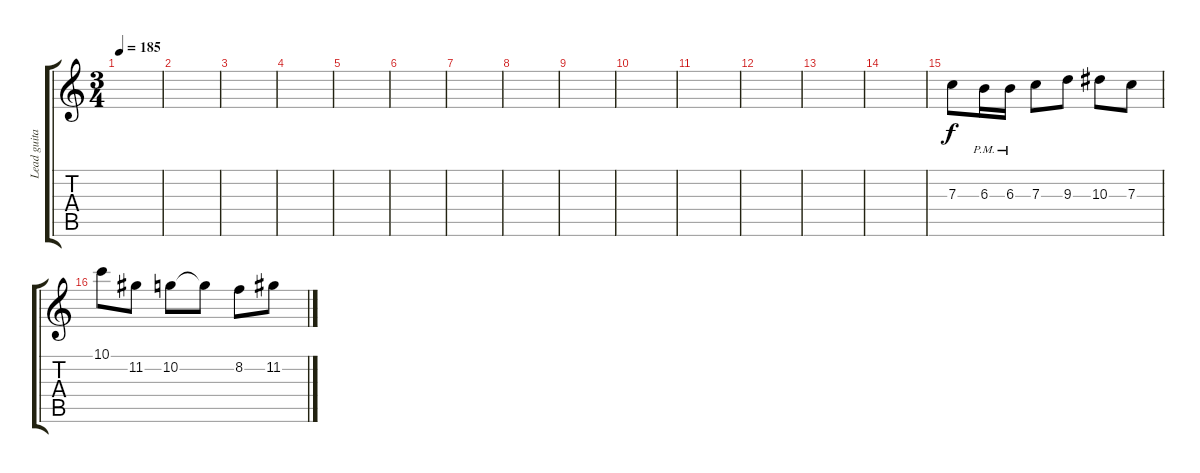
\track ("Lead guitar" "Lead guita") {instrument distortionguitar}
\staff {score tabs}
\tuning (D4 A3 F3 C3 G2 D2) {hide}
\ts (3 4)
\tempo 185
\clef g2
\ks c
|
|
|
|
|
|
|
|
|
|
|
|
|
|
7.3.8{volume 16} 6.3{pm}.16 6.3{pm}.16 7.3.8 9.3.8 10.3.8 7.3.8 |
10.1.8 11.2.8 10.2.8 10.2{t}.8 8.2.8 11.2.8
